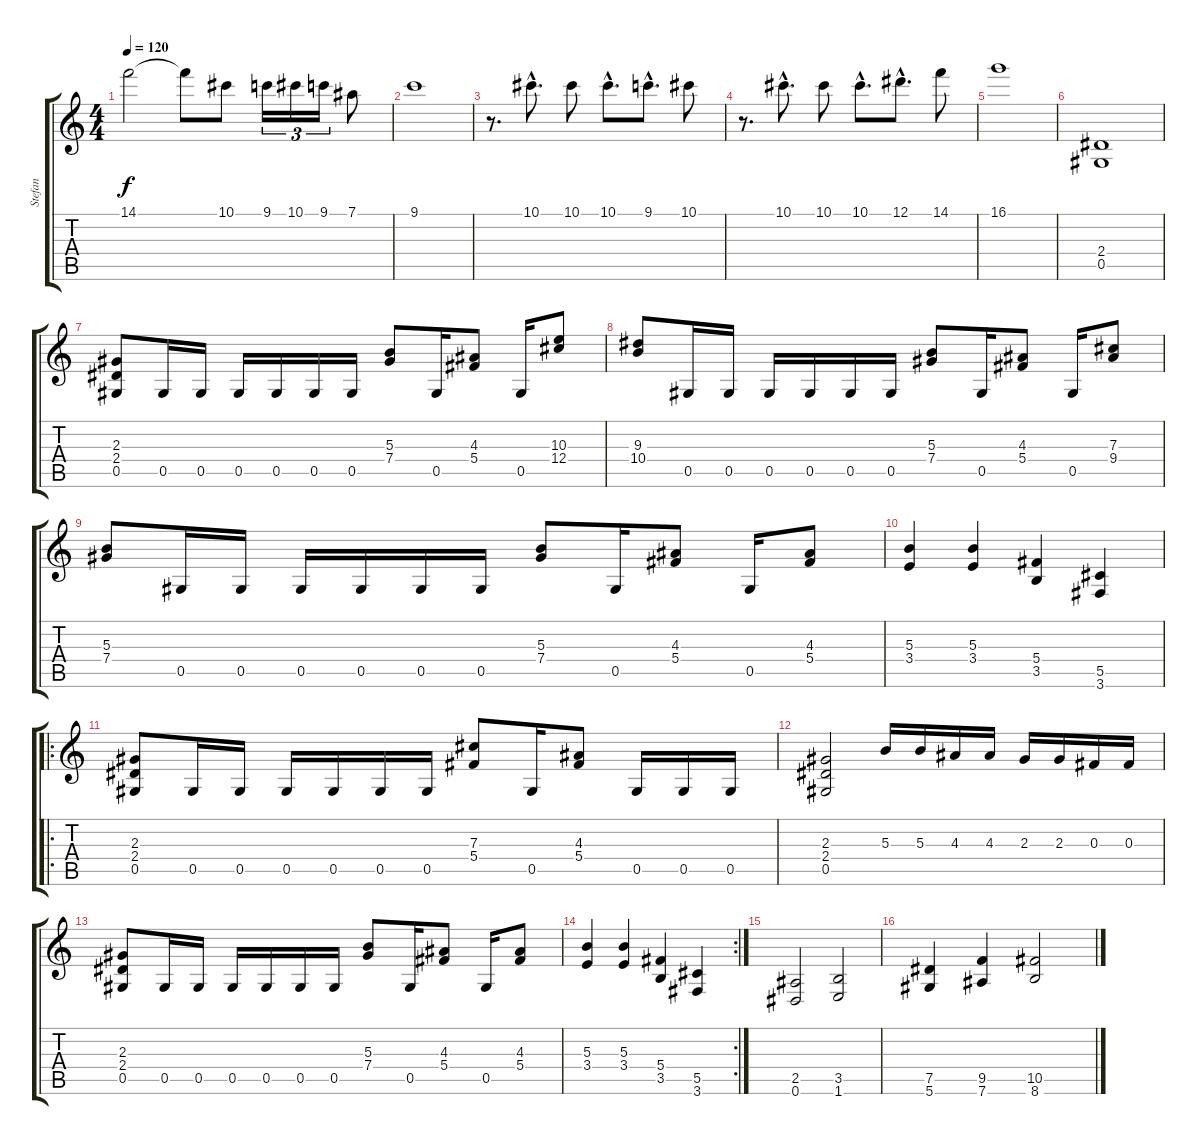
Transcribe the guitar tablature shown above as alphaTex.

\track ("Stefan" "Stefan") {instrument distortionguitar}
\staff {score tabs}
\tuning (Eb4 Bb3 Gb3 Db3 Ab2 Eb2) {hide}
\ts (4 4)
\tempo 120
\clef g2
\ks c
14.1.2{dy f} 14.1{t}.8 10.1.8 9.1.16{tu (3 2)} 10.1.16{tu (3 2)} 9.1.16{tu (3 2)} 7.1.8 |
9.1.1 |
r.8{d} 10.1{hac}.8{d} 10.1.8 10.1{hac}.8{d} 9.1{hac}.8{d} 10.1.8 |
r.8{d} 10.1{hac}.8{d} 10.1.8 10.1{hac}.8{d} 12.1{hac}.8{d} 14.1.8 |
16.1.1 |
(2.4 0.5).1{instrument gunshot} |
(2.3 2.4 0.5).8{instrument distortionguitar} 0.5.16 0.5.16 0.5.16 0.5.16 0.5.16 0.5.16 (5.3 7.4).8 0.5.16 (4.3 5.4).8 0.5.16 (10.3 12.4).8 |
(9.3 10.4).8 0.5.16 0.5.16 0.5.16 0.5.16 0.5.16 0.5.16 (5.3 7.4).8 0.5.16 (4.3 5.4).8 0.5.16 (7.3 9.4).8 |
(5.3 7.4).8 0.5.16 0.5.16 0.5.16 0.5.16 0.5.16 0.5.16 (5.3 7.4).8 0.5.16 (4.3 5.4).8 0.5.16 (4.3 5.4).8 |
(5.3 3.4).4 (5.3 3.4).4 (5.4 3.5).4 (5.5 3.6).4 |
\ro
(2.3 2.4 0.5).8 0.5.16 0.5.16 0.5.16 0.5.16 0.5.16 0.5.16 (7.3 5.4).8 0.5.16 (4.3 5.4).8 0.5.16 0.5.16 0.5.16 |
(2.3 2.4 0.5).2 5.3.16 5.3.16 4.3.16 4.3.16 2.3.16 2.3.16 0.3.16 0.3.16 |
(2.3 2.4 0.5).8 0.5.16 0.5.16 0.5.16 0.5.16 0.5.16 0.5.16 (5.3 7.4).8 0.5.16 (4.3 5.4).8 0.5.16 (4.3 5.4).8 |
\rc 2
(5.3 3.4).4 (5.3 3.4).4 (5.4 3.5).4 (5.5 3.6).4 |
(2.5 0.6).2 (3.5 1.6).2 |
(7.5 5.6).4 (9.5 7.6).4 (10.5 8.6).2
